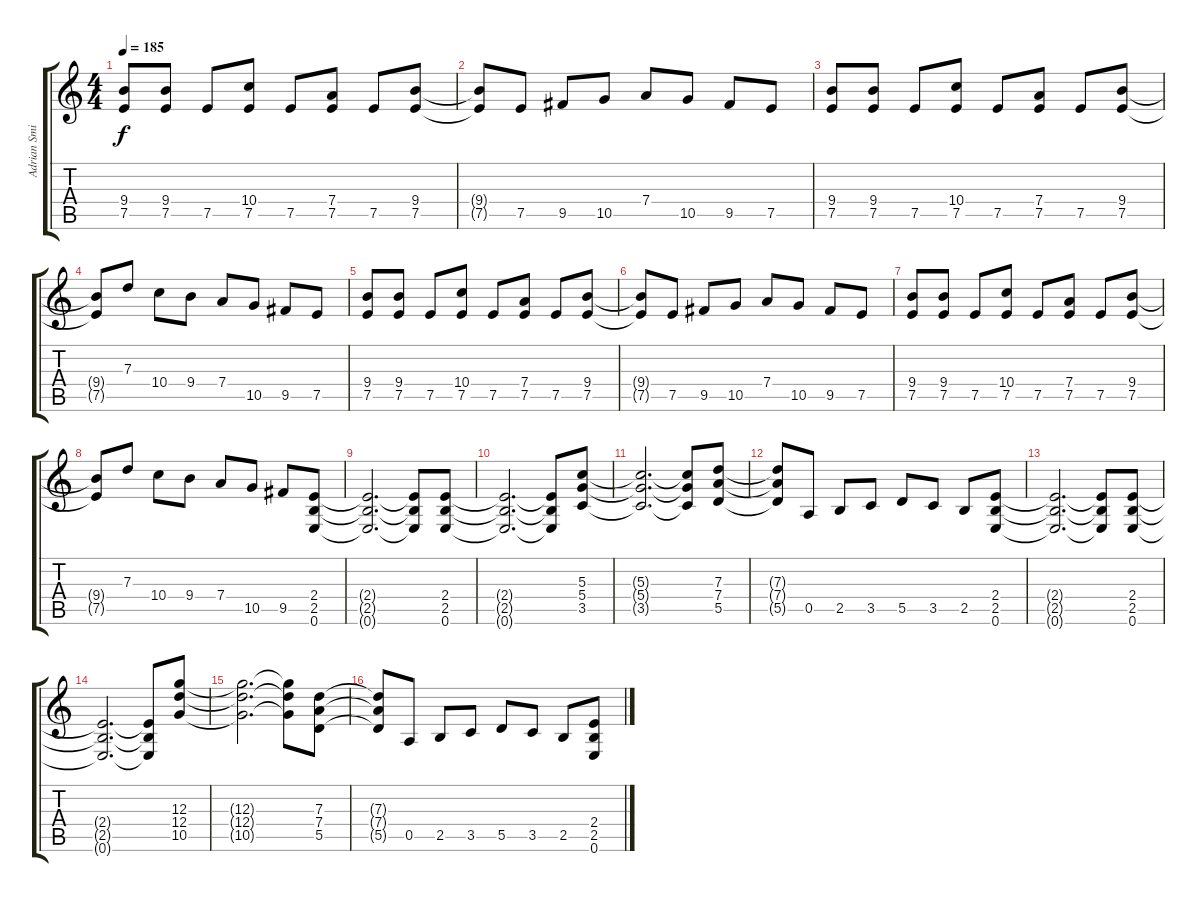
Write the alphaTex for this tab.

\track ("Adrian Smith" "Adrian Smi") {instrument distortionguitar}
\staff {score tabs}
\tuning (E4 B3 G3 D3 A2 E2) {hide}
\ts (4 4)
\tempo 185
\clef g2
\ks c
(9.4 7.5).8{dy f instrument distortionguitar} (9.4 7.5).8 7.5.8 (10.4 7.5).8 7.5.8 (7.4 7.5).8 7.5.8 (9.4 7.5).8 |
(9.4{t} 7.5{t}).8 7.5.8 9.5.8 10.5.8 7.4.8 10.5.8 9.5.8 7.5.8 |
(9.4 7.5).8 (9.4 7.5).8 7.5.8 (10.4 7.5).8 7.5.8 (7.4 7.5).8 7.5.8 (9.4 7.5).8 |
(9.4{t} 7.5{t}).8 7.3.8 10.4.8 9.4.8 7.4.8 10.5.8 9.5.8 7.5.8 |
(9.4 7.5).8 (9.4 7.5).8 7.5.8 (10.4 7.5).8 7.5.8 (7.4 7.5).8 7.5.8 (9.4 7.5).8 |
(9.4{t} 7.5{t}).8 7.5.8 9.5.8 10.5.8 7.4.8 10.5.8 9.5.8 7.5.8 |
(9.4 7.5).8 (9.4 7.5).8 7.5.8 (10.4 7.5).8 7.5.8 (7.4 7.5).8 7.5.8 (9.4 7.5).8 |
(9.4{t} 7.5{t}).8 7.3.8 10.4.8 9.4.8 7.4.8 10.5.8 9.5.8 (2.4 2.5 0.6).8 |
(2.4{t} 2.5{t} 0.6{t}).2{d} (2.4{t} 2.5{t} 0.6{t}).8 (2.4 2.5 0.6).8 |
(2.4{t} 2.5{t} 0.6{t}).2{d} (2.4{t} 2.5{t} 0.6{t}).8 (5.3 5.4 3.5).8 |
(5.3{t} 5.4{t} 3.5{t}).2{d} (5.3{t} 5.4{t} 3.5{t}).8 (7.3 7.4 5.5).8 |
(7.3{t} 7.4{t} 5.5{t}).8 0.5.8 2.5.8 3.5.8 5.5.8 3.5.8 2.5.8 (2.4 2.5 0.6).8 |
(2.4{t} 2.5{t} 0.6{t}).2{d} (2.4{t} 2.5{t} 0.6{t}).8 (2.4 2.5 0.6).8 |
(2.4{t} 2.5{t} 0.6{t}).2{d} (2.4{t} 2.5{t} 0.6{t}).8 (12.3 12.4 10.5).8 |
(12.3{t} 12.4{t} 10.5{t}).2{d} (12.3{t} 12.4{t} 10.5{t}).8 (7.3 7.4 5.5).8 |
(7.3{t} 7.4{t} 5.5{t}).8 0.5.8 2.5.8 3.5.8 5.5.8 3.5.8 2.5.8 (2.4 2.5 0.6).8
